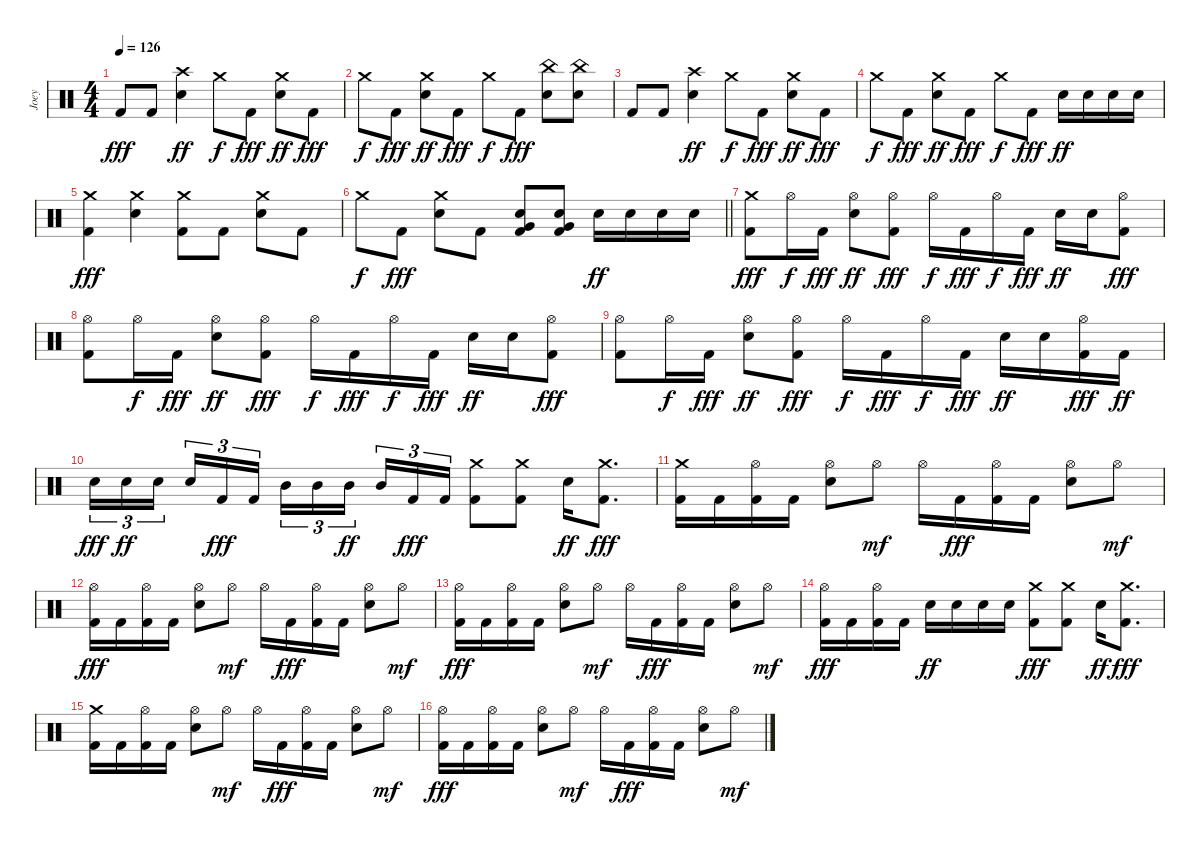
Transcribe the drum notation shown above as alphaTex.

\track ("Joey" "Joey") {instrument percussion}
\staff {score}
\articulation defaults
\ts (4 4)
\tempo 126
\clef neutral
\ks c "Kick (hit) 2".8{dy fff} "Kick (hit) 2".8
("Crash high (hit)" "Electric Snare (hit)").4{dy ff} "Crash medium (hit)".8{dy f} "Kick (hit) 2".8{dy fff} ("Crash medium (hit)" "Electric Snare (hit)").8{dy ff} "Kick (hit) 2".8{dy fff} |
"Crash medium (hit)".8{dy f} "Kick (hit) 2".8{dy fff} ("Crash medium (hit)" "Electric Snare (hit)").8{dy ff} "Kick (hit) 2".8{dy fff} "Crash medium (hit)".8{dy f} "Kick (hit) 2".8{dy fff} ("China (hit)" "Electric Snare (hit)").8 ("China (hit)" "Electric Snare (hit)").8 |
"Kick (hit) 2".8 "Kick (hit) 2".8 ("Crash high (hit)" "Electric Snare (hit)").4{dy ff} "Crash medium (hit)".8{dy f} "Kick (hit) 2".8{dy fff} ("Crash medium (hit)" "Electric Snare (hit)").8{dy ff} "Kick (hit) 2".8{dy fff} |
"Crash medium (hit)".8{dy f} "Kick (hit) 2".8{dy fff} ("Crash medium (hit)" "Electric Snare (hit)").8{dy ff} "Kick (hit) 2".8{dy fff} "Crash medium (hit)".8{dy f} "Kick (hit) 2".8{dy fff} "Electric Snare (hit)".16{dy ff} "Electric Snare (hit)".16 "Electric Snare (hit)".16 "Electric Snare (hit)".16 |
("Crash medium (hit)" "Kick (hit) 2").4{dy fff} ("Crash medium (hit)" "Electric Snare (hit)").4 ("Crash medium (hit)" "Kick (hit) 2").8 "Kick (hit) 2".8 ("Crash medium (hit)" "Electric Snare (hit)").8 "Kick (hit) 2".8 |
\barLineRight lightlight "Crash medium (hit)".8{dy f} "Kick (hit) 2".8{dy fff}
("Crash medium (hit)" "Electric Snare (hit)").8 "Kick (hit) 2".8 ("Electric Snare (hit)" "Very Low Tom (hit)" "Kick (hit) 2").8 ("Electric Snare (hit)" "Very Low Tom (hit)" "Kick (hit) 2").8 "Electric Snare (hit)".16{dy ff} "Electric Snare (hit)".16 "Electric Snare (hit)".16 "Electric Snare (hit)".16 |
("Crash medium (hit)" "Kick (hit) 2").8{dy fff} "Hi-Hat (open)".16{dy f} "Kick (hit) 2".16{dy fff} ("Hi-Hat (open)" "Electric Snare (hit)").8{dy ff} ("Hi-Hat (open)" "Kick (hit) 2").8{dy fff} "Hi-Hat (open)".16{dy f} "Kick (hit) 2".16{dy fff} "Hi-Hat (open)".16{dy f} "Kick (hit) 2".16{dy fff} "Electric Snare (hit)".16{dy ff} "Electric Snare (hit)".16 ("Hi-Hat (open)" "Kick (hit) 2").8{dy fff} |
("Hi-Hat (open)" "Kick (hit) 2").8 "Hi-Hat (open)".16{dy f} "Kick (hit) 2".16{dy fff} ("Hi-Hat (open)" "Electric Snare (hit)").8{dy ff} ("Hi-Hat (open)" "Kick (hit) 2").8{dy fff} "Hi-Hat (open)".16{dy f} "Kick (hit) 2".16{dy fff} "Hi-Hat (open)".16{dy f} "Kick (hit) 2".16{dy fff} "Electric Snare (hit)".16{dy ff} "Electric Snare (hit)".16 ("Hi-Hat (open)" "Kick (hit) 2").8{dy fff} |
("Hi-Hat (open)" "Kick (hit) 2").8 "Hi-Hat (open)".16{dy f} "Kick (hit) 2".16{dy fff} ("Hi-Hat (open)" "Electric Snare (hit)").8{dy ff} ("Hi-Hat (open)" "Kick (hit) 2").8{dy fff} "Hi-Hat (open)".16{dy f} "Kick (hit) 2".16{dy fff} "Hi-Hat (open)".16{dy f} "Kick (hit) 2".16{dy fff} "Electric Snare (hit)".16{dy ff} "Electric Snare (hit)".16 ("Hi-Hat (open)" "Kick (hit) 2").16{dy fff} "Kick (hit) 2".16{dy ff} |
"Electric Snare (hit)".16{tu (3 2) dy fff} "Electric Snare (hit)".16{tu (3 2) dy ff} "Electric Snare (hit)".16{tu (3 2) beam splitsecondary} "Electric Snare (hit)".16{tu (3 2)} "Kick (hit) 2".16{tu (3 2) dy fff} "Kick (hit) 2".16{tu (3 2)} "Mid Tom (hit)".16{tu (3 2)} "Mid Tom (hit)".16{tu (3 2)} "Mid Tom (hit)".16{tu (3 2) dy ff beam splitsecondary} "Mid Tom (hit)".16{tu (3 2)} "Kick (hit) 2".16{tu (3 2) dy fff} "Kick (hit) 2".16{tu (3 2)} ("Crash medium (hit)" "Kick (hit) 2").8 ("Crash medium (hit)" "Kick (hit) 2").8 "Electric Snare (hit)".16{dy ff} ("Crash medium (hit)" "Kick (hit) 2").8{d dy fff} |
("Crash medium (hit)" "Kick (hit) 2").16 "Kick (hit) 2".16 ("Hi-Hat (open)" "Kick (hit) 2").16 "Kick (hit) 2".16 ("Hi-Hat (open)" "Electric Snare (hit)").8 "Hi-Hat (open)".8{dy mf} "Hi-Hat (open)".16 "Kick (hit) 2".16{dy fff} ("Hi-Hat (open)" "Kick (hit) 2").16 "Kick (hit) 2".16 ("Hi-Hat (open)" "Electric Snare (hit)").8 "Hi-Hat (open)".8{dy mf} |
("Hi-Hat (open)" "Kick (hit) 2").16{dy fff} "Kick (hit) 2".16 ("Hi-Hat (open)" "Kick (hit) 2").16 "Kick (hit) 2".16 ("Hi-Hat (open)" "Electric Snare (hit)").8 "Hi-Hat (open)".8{dy mf} "Hi-Hat (open)".16 "Kick (hit) 2".16{dy fff} ("Hi-Hat (open)" "Kick (hit) 2").16 "Kick (hit) 2".16 ("Hi-Hat (open)" "Electric Snare (hit)").8 "Hi-Hat (open)".8{dy mf} |
("Hi-Hat (open)" "Kick (hit) 2").16{dy fff} "Kick (hit) 2".16 ("Hi-Hat (open)" "Kick (hit) 2").16 "Kick (hit) 2".16 ("Hi-Hat (open)" "Electric Snare (hit)").8 "Hi-Hat (open)".8{dy mf} "Hi-Hat (open)".16 "Kick (hit) 2".16{dy fff} ("Hi-Hat (open)" "Kick (hit) 2").16 "Kick (hit) 2".16 ("Hi-Hat (open)" "Electric Snare (hit)").8 "Hi-Hat (open)".8{dy mf} |
("Hi-Hat (open)" "Kick (hit) 2").16{dy fff} "Kick (hit) 2".16 ("Hi-Hat (open)" "Kick (hit) 2").16 "Kick (hit) 2".16 "Electric Snare (hit)".16{dy ff} "Electric Snare (hit)".16 "Electric Snare (hit)".16 "Electric Snare (hit)".16 ("Crash medium (hit)" "Kick (hit) 2").8{dy fff} ("Crash medium (hit)" "Kick (hit) 2").8 "Electric Snare (hit)".16{dy ff} ("Crash medium (hit)" "Kick (hit) 2").8{d dy fff} |
("Crash medium (hit)" "Kick (hit) 2").16 "Kick (hit) 2".16 ("Hi-Hat (open)" "Kick (hit) 2").16 "Kick (hit) 2".16 ("Hi-Hat (open)" "Electric Snare (hit)").8 "Hi-Hat (open)".8{dy mf} "Hi-Hat (open)".16 "Kick (hit) 2".16{dy fff} ("Hi-Hat (open)" "Kick (hit) 2").16 "Kick (hit) 2".16 ("Hi-Hat (open)" "Electric Snare (hit)").8 "Hi-Hat (open)".8{dy mf} |
("Hi-Hat (open)" "Kick (hit) 2").16{dy fff} "Kick (hit) 2".16 ("Hi-Hat (open)" "Kick (hit) 2").16 "Kick (hit) 2".16 ("Hi-Hat (open)" "Electric Snare (hit)").8 "Hi-Hat (open)".8{dy mf} "Hi-Hat (open)".16 "Kick (hit) 2".16{dy fff} ("Hi-Hat (open)" "Kick (hit) 2").16 "Kick (hit) 2".16 ("Hi-Hat (open)" "Electric Snare (hit)").8 "Hi-Hat (open)".8{dy mf}
